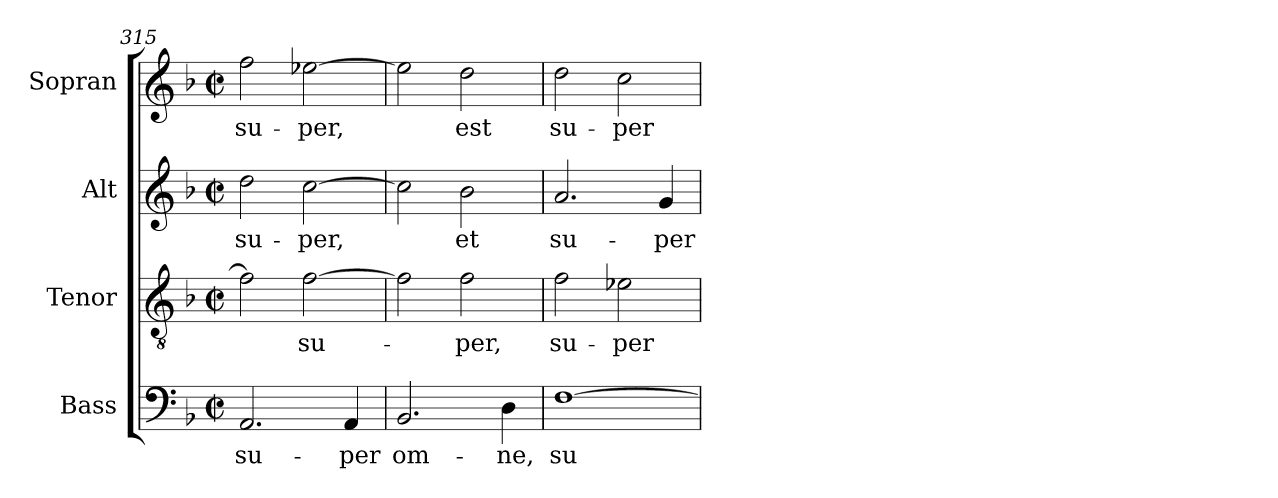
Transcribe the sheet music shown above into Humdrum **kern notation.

**kern	**text	**kern	**text	**kern	**text	**kern	**text
*part4	*part4	*part3	*part3	*part2	*part2	*part1	*part1
*staff4	*staff4	*staff3	*staff3	*staff2	*staff2	*staff1	*staff1
*I"Bass	*	*I"Tenor	*	*I"Alt	*	*I"Sopran	*
*I'B.	*	*I'T.	*	*I'A.	*	*I'S.	*
!!LO:LB:g=z
*clefF4	*	*clefGv2	*	*clefG2	*	*clefG2	*
*k[b-]	*	*k[b-]	*	*k[b-]	*	*k[b-]	*
*F:	*	*F:	*	*F:	*	*F:	*
*M2/2	*	*M2/2	*	*M2/2	*	*M2/2	*
*met(c|)	*	*met(c|)	*	*met(c|)	*	*met(c|)	*
=315	=315	=315	=315	=315	=315	=315	=315
!	!LO:LY:b	!	!	!	!LO:LY:b	!	!LO:LY:b
2.AA/	su-	2f\]	.	2dd\	su-	2ff\	su-
!	!	!	!LO:LY:b	!	!LO:LY:b	!	!LO:LY:b
.	.	[2f\	su-	[2cc\	-per,	[2ee-X\	-per,
!	!LO:LY:b	!	!	!	!	!	!
4AA/	-per	.	.	.	.	.	.
=316	=316	=316	=316	=316	=316	=316	=316
!	!LO:LY:b	!	!	!	!	!	!
2.BB-/	om-	2f\]	.	2cc\]	.	2ee-\]	.
!	!	!	!LO:LY:b	!	!LO:LY:b	!	!LO:LY:b
.	.	2f\	-per,	2b-\	et	2dd\	est
!	!LO:LY:b	!	!	!	!	!	!
4D\	-ne,	.	.	.	.	.	.
=317	=317	=317	=317	=317	=317	=317	=317
!	!LO:LY:b	!	!LO:LY:b	!	!LO:LY:b	!	!LO:LY:b
[1F	su-	2f\	su-	2.a/	su-	2dd\	su-
!	!	!	!LO:LY:b	!	!	!	!LO:LY:b
.	.	2e-X\	-per	.	.	2cc\	-per
!	!	!	!	!	!LO:LY:b	!	!
.	.	.	.	4g/	-per	.	.
=	=	=	=	=	=	=	=
*-	*-	*-	*-	*-	*-	*-	*-
